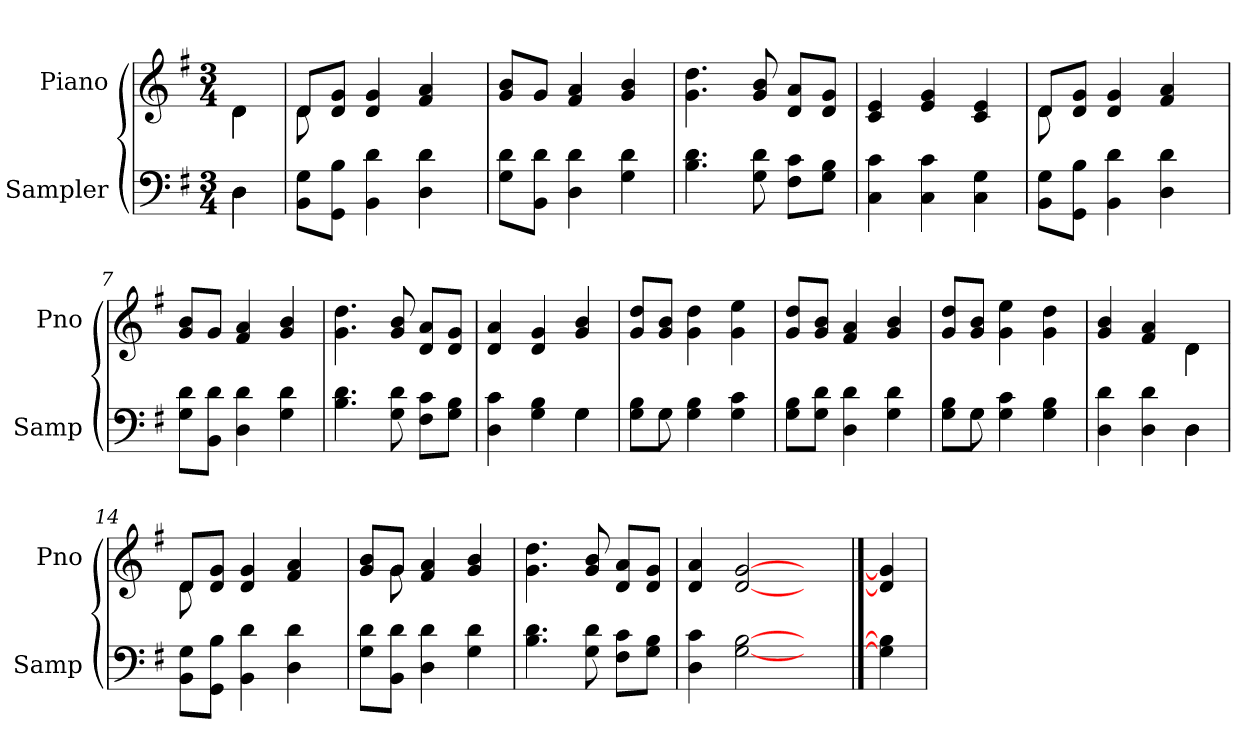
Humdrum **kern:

**kern	**kern
*part2	*part1
*staff2	*staff1
*I"Sampler	*I"Piano
*I'Samp	*I'Pno
*clefF4	*clefG2
*k[f#]	*k[f#]
*G:	*G:
*M3/4	*M3/4
=1	=1
*^	*^
4D\	4D	4d\	4d
*v	*v	*	*
=2	=2	=2
8BB\ 8G\L	8d/L	8d
8GG\ 8B\J	8d/ 8g/J	2ryy
4BB 4d	4d 4g	.
4D 4d	4f# 4a	.
.	.	8ryy
*	*v	*v
=3	=3
8G\ 8d\L	8g/ 8b/L
8BB\ 8d\J	8g/J
4D 4d	4f# 4a
4G 4d	4g 4b
=4	=4
4.B 4.d	4.g 4.dd
8G 8d	8g 8b
8F#\ 8c\L	8d/ 8a/L
8G\ 8B\J	8d/ 8g/J
=5	=5
4C 4c	4c 4e
4C 4c	4e 4g
4C 4G	4c 4e
=6	=6
*	*^
8BB\ 8G\L	8d/L	8d
8GG\ 8B\J	8d/ 8g/J	2ryy
4BB 4d	4d 4g	.
4D 4d	4f# 4a	.
.	.	8ryy
*	*v	*v
=7	=7
8G\ 8d\L	8g/ 8b/L
8BB\ 8d\J	8g/J
4D 4d	4f# 4a
4G 4d	4g 4b
=8	=8
4.B 4.d	4.g 4.dd
8G 8d	8g 8b
8F#\ 8c\L	8d/ 8a/L
8G\ 8B\J	8d/ 8g/J
=9	=9
*^	*
4D 4c	2ryy	4d 4a
4G 4B	.	4d 4g
4G\	4G	4g 4b
=10	=10	=10
8G\ 8B\L	8ryy	8g/ 8dd/L
8G\J	8G	8g/ 8b/J
4G 4B	2ryy	4g 4dd
4G 4c	.	4g 4ee
*v	*v	*
=11	=11
8G\ 8B\L	8g/ 8dd/L
8G\ 8d\J	8g/ 8b/J
4D 4d	4f# 4a
4G 4d	4g 4b
=12	=12
*^	*
8G\ 8B\L	8ryy	8g/ 8dd/L
8G\J	8G	8g/ 8b/J
4G 4c	2ryy	4g 4ee
4G 4B	.	4g 4dd
=13	=13	=13
*	*	*^
4D 4d	2ryy	4g 4b	2ryy
4D 4d	.	4f# 4a	.
4D\	4D	4d\	4d
*v	*v	*	*
=14	=14	=14
8BB\ 8G\L	8d/L	8d
8GG\ 8B\J	8d/ 8g/J	2ryy
4BB 4d	4d 4g	.
4D 4d	4f# 4a	.
.	.	8ryy
=15	=15	=15
8G\ 8d\L	8g/ 8b/L	8ryy
8BB\ 8d\J	8g/J	8g
4D 4d	4f# 4a	2ryy
4G 4d	4g 4b	.
*	*v	*v
=16	=16
4.B 4.d	4.g 4.dd
8G 8d	8g 8b
8F#\ 8c\L	8d/ 8a/L
8G\ 8B\J	8d/ 8g/J
=17	=17
4D 4c	4d 4a
[2G [2B	[2d [2g
4ryy	4ryy
==18	==18
4G] 4B]	4d] 4g]
=	=
*-	*-
